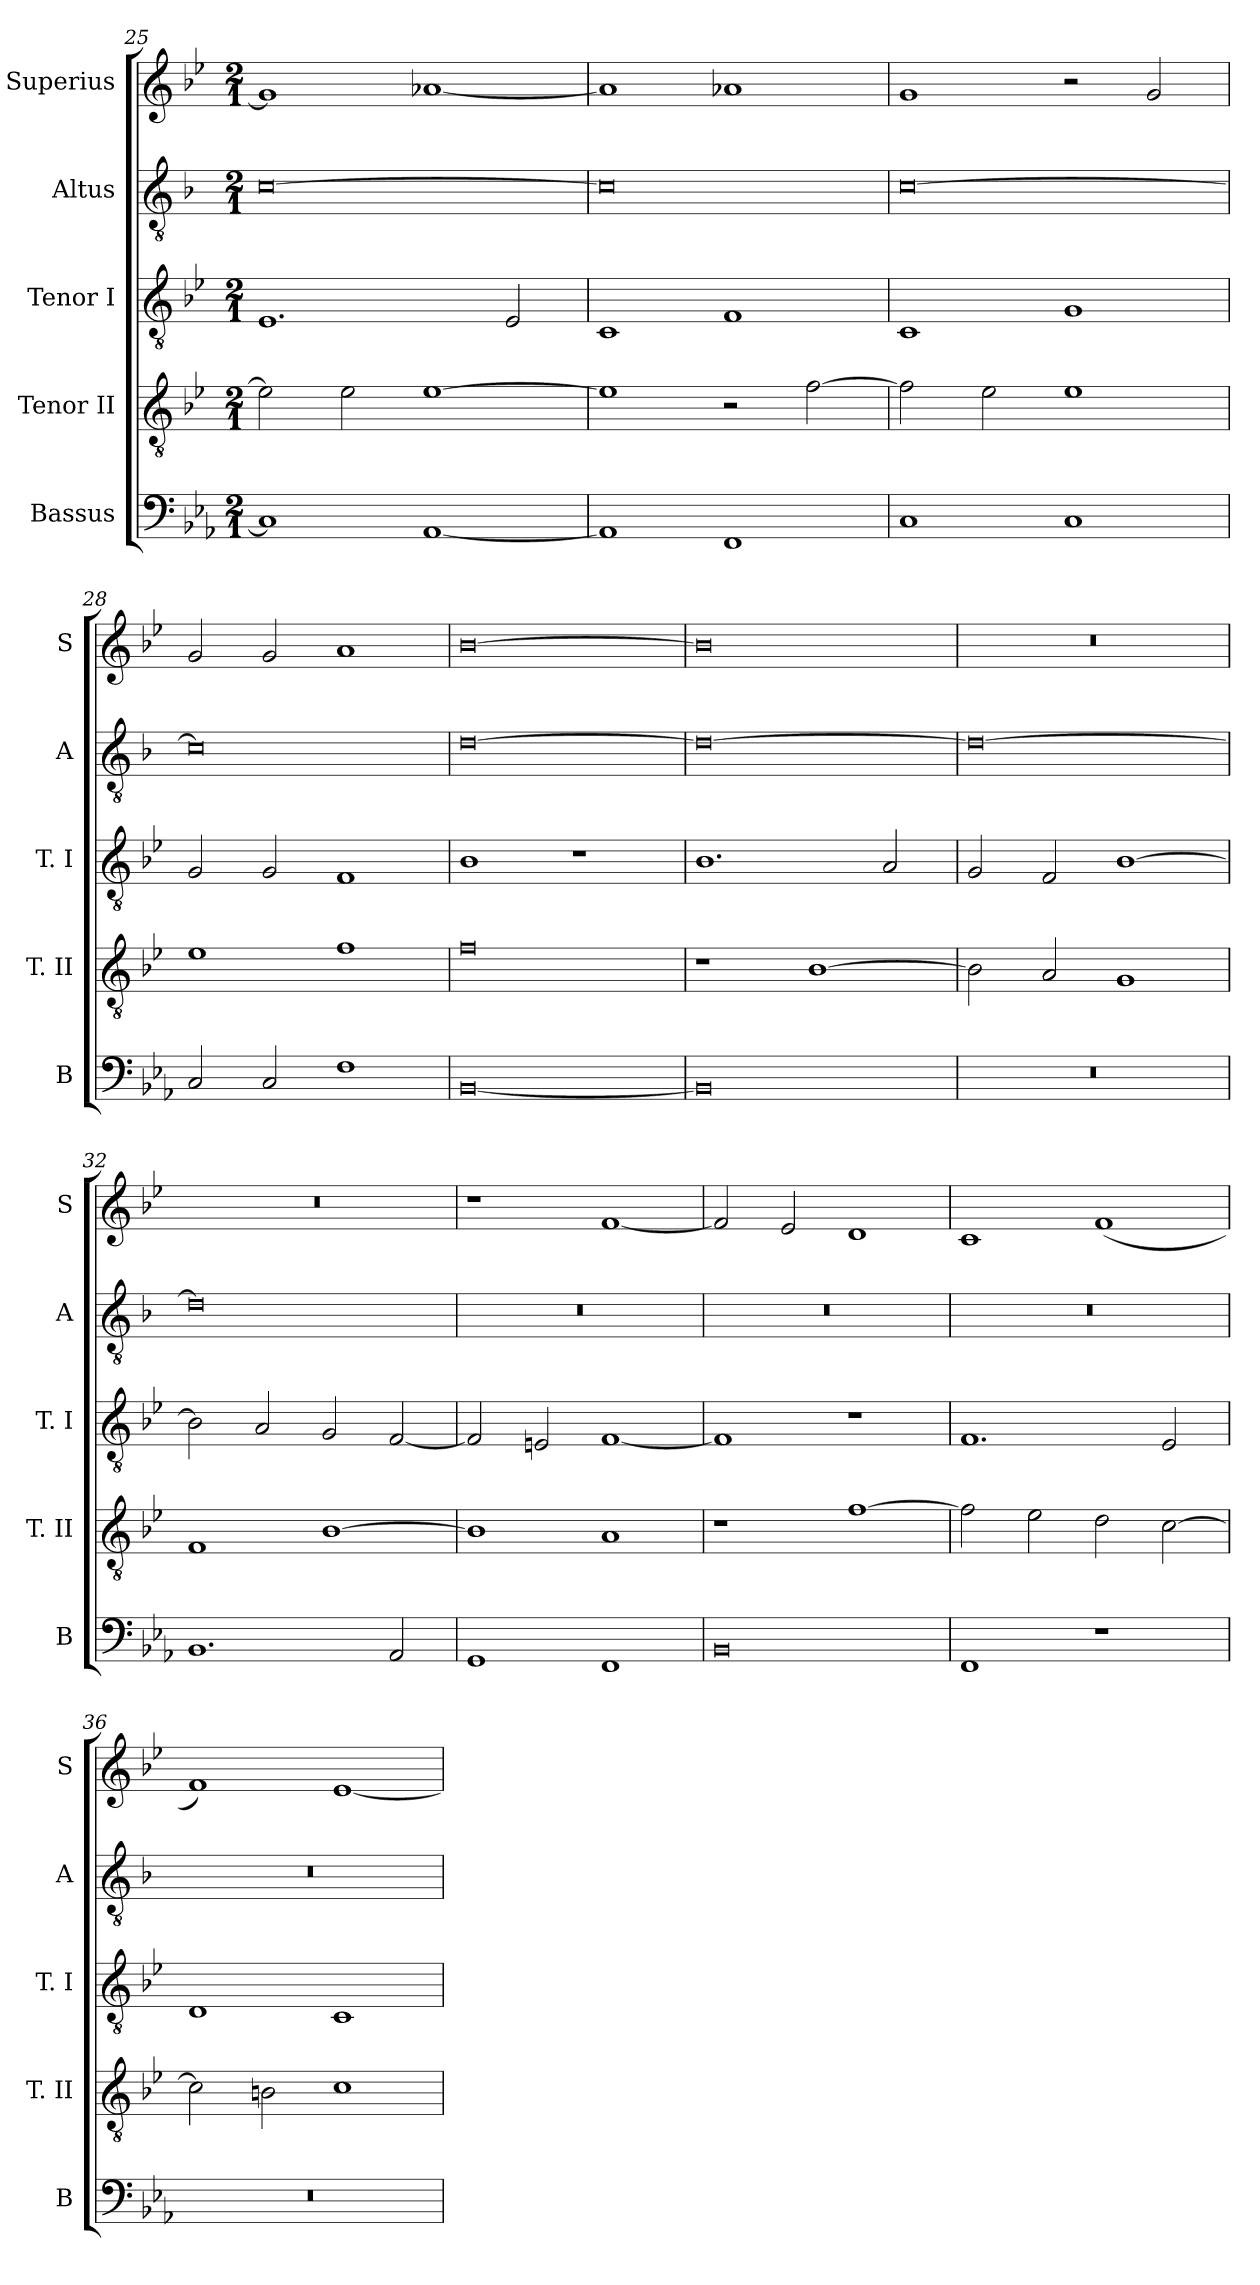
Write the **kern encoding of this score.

**kern	**kern	**kern	**kern	**kern
*part5	*part4	*part3	*part2	*part1
*staff5	*staff4	*staff3	*staff2	*staff1
*I"Bassus	*I"Tenor II	*I"Tenor I	*I"Altus	*I"Superius
*I'B	*I'T. II	*I'T. I	*I'A	*I'S
*clefF4	*clefGv2	*clefGv2	*clefGv2	*clefG2
*k[b-e-a-]	*k[b-e-]	*k[b-e-]	*k[b-]	*k[b-e-]
*E-:	*B-:	*B-:	*F:	*B-:
*M2/1	*M2/1	*M2/1	*M2/1	*M2/1
=25	=25	=25	=25	=25
1C]	2e-]	1.E-	[0c	1g]
.	2e-	.	.	.
[1AA-	[1e-	.	.	[1a-X
.	.	2E-	.	.
=26	=26	=26	=26	=26
1AA-]	1e-]	1C	0c]	1a-]
1FF	2r	1F	.	1a-X
.	[2f	.	.	.
=27	=27	=27	=27	=27
1C	2f]	1C	[0c	1g
.	2e-	.	.	.
1C	1e-	1G	.	2r
.	.	.	.	2g
=28	=28	=28	=28	=28
2C	1e-	2G	0c]	2g
2C	.	2G	.	2g
1F	1f	1F	.	1a
=29	=29	=29	=29	=29
[0BB-	0f	1B-	[0d	[0b-
.	.	1r	.	.
=30	=30	=30	=30	=30
0BB-]	1r	1.B-	0d_	0b-]
.	[1B-	.	.	.
.	.	2A	.	.
=31	=31	=31	=31	=31
0r	2B-]	2G	0d_	0r
.	2A	2F	.	.
.	1G	[1B-	.	.
=32	=32	=32	=32	=32
1.BB-	1F	2B-]	0d]	0r
.	.	2A	.	.
.	[1B-	2G	.	.
2AA-	.	[2F	.	.
=33	=33	=33	=33	=33
1GG	1B-]	2F]	0r	1r
.	.	2En	.	.
1FF	1A	[1F	.	[1f
=34	=34	=34	=34	=34
0BB-	1r	1F]	0r	2f]
.	.	.	.	2e-
.	[1f	1r	.	1d
=35	=35	=35	=35	=35
1FF	2f]	1.F	0r	1c
.	2e-	.	.	.
1r	2d	.	.	(1f
.	[2c	2E-	.	.
=36	=36	=36	=36	=36
0r	2c]	1D	0r	1f)
.	2Bn	.	.	.
.	1c	1C	.	[1e-
=	=	=	=	=
*-	*-	*-	*-	*-
